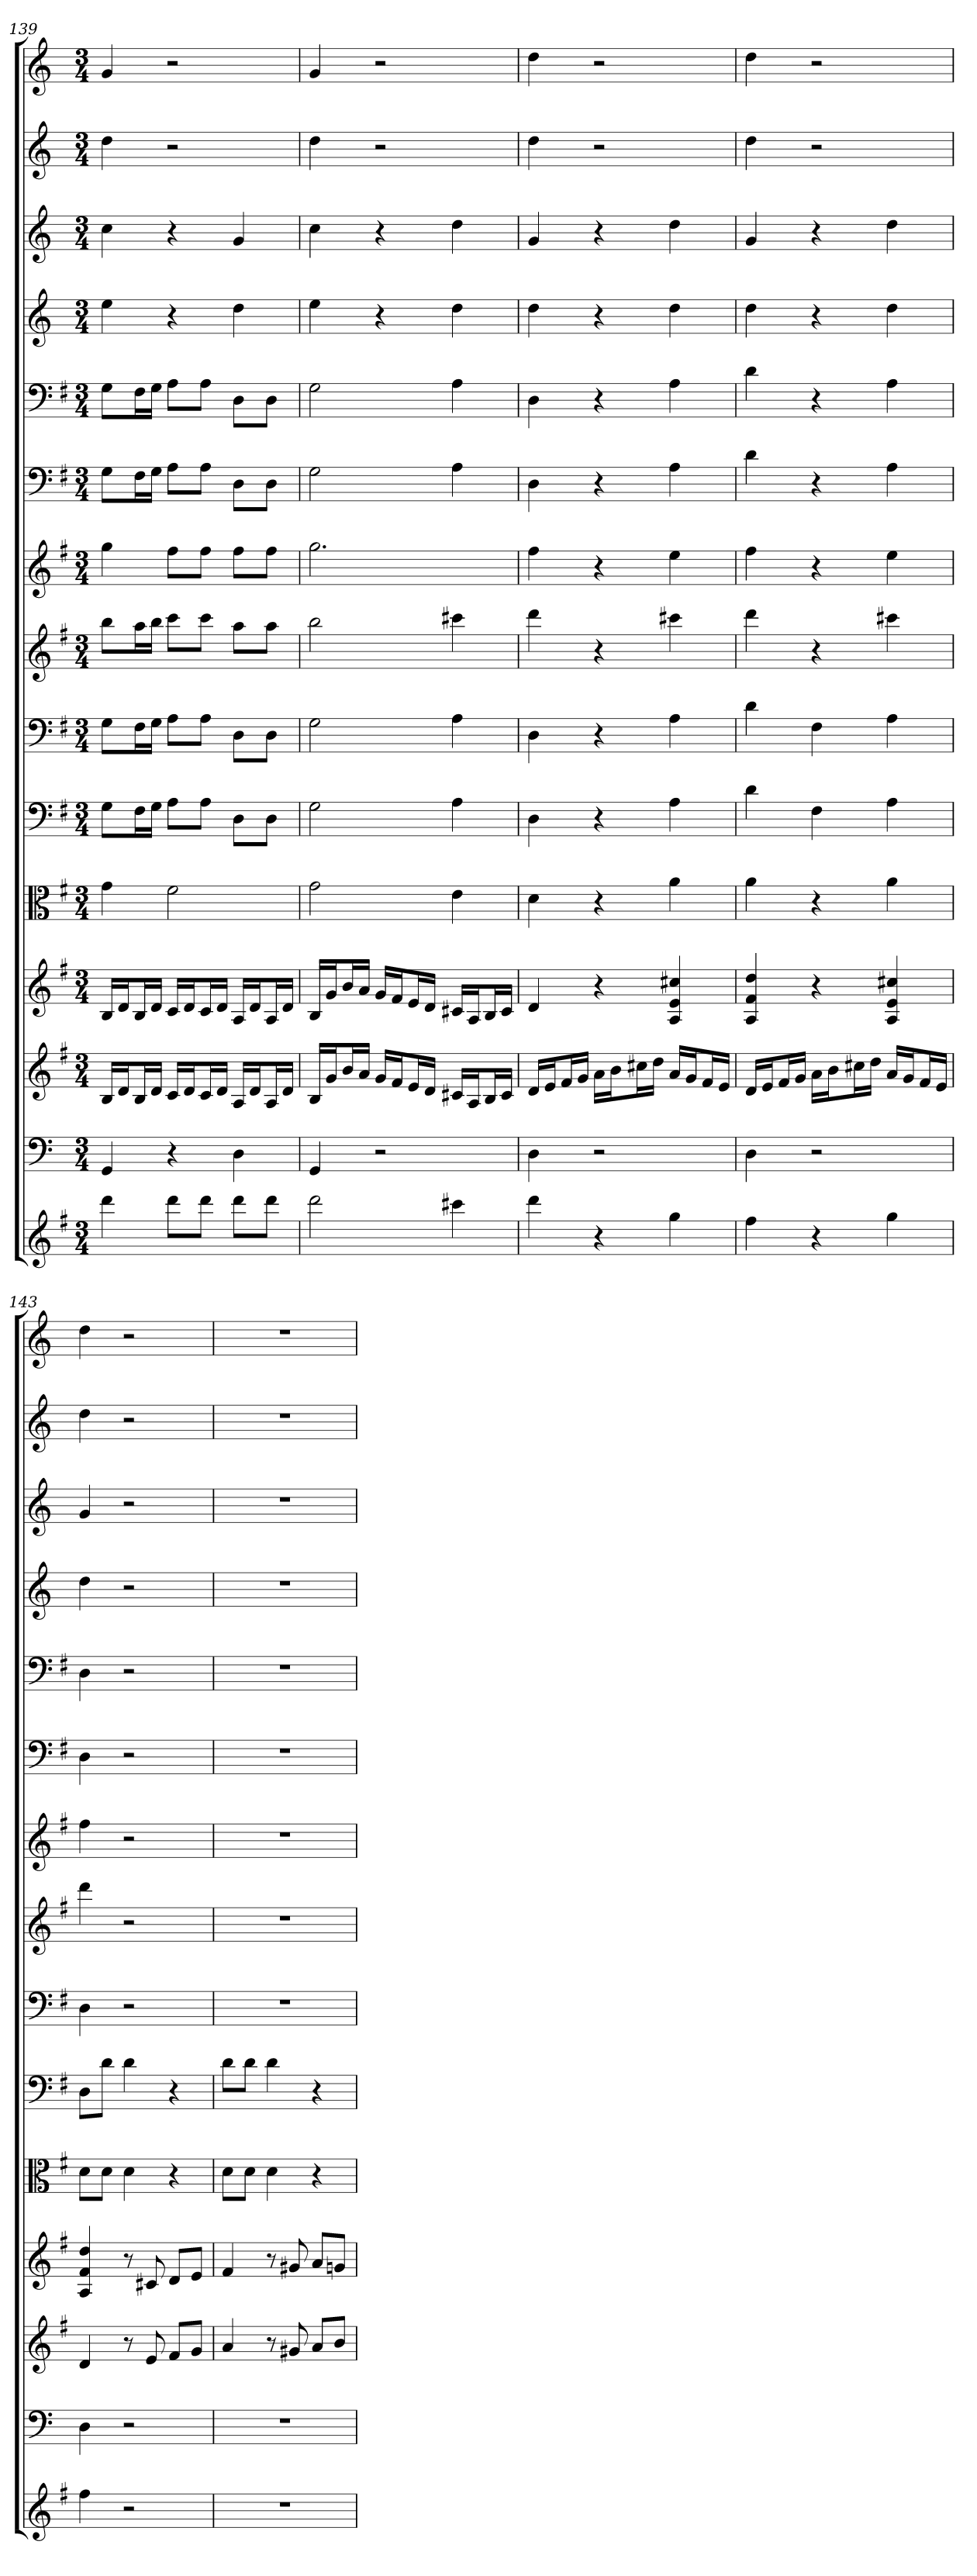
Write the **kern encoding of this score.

**kern	**kern	**kern	**kern	**kern	**kern	**kern	**kern	**kern	**kern	**kern	**kern	**kern	**kern	**kern
*part15	*part14	*part13	*part12	*part11	*part10	*part9	*part8	*part7	*part6	*part5	*part4	*part3	*part2	*part1
*staff15	*staff14	*staff13	*staff12	*staff11	*staff10	*staff9	*staff8	*staff7	*staff6	*staff5	*staff4	*staff3	*staff2	*staff1
*	*clefF4	*	*	*clefC3	*clefF4	*clefF4	*	*	*clefF4	*clefF4	*	*	*	*
*k[f#]	*k[]	*k[f#]	*k[f#]	*k[f#]	*k[f#]	*k[f#]	*k[f#]	*k[f#]	*k[f#]	*k[f#]	*k[]	*k[]	*k[]	*k[]
*M3/4	*M3/4	*M3/4	*M3/4	*M3/4	*M3/4	*M3/4	*M3/4	*M3/4	*M3/4	*M3/4	*M3/4	*M3/4	*M3/4	*M3/4
=139	=139	=139	=139	=139	=139	=139	=139	=139	=139	=139	=139	=139	=139	=139
4ddd	4GG	16BLL	16BLL	4g	8G\L	8G\L	8bbL	4gg	8G\L	8G\L	4ee	4cc	4dd	4g
.	.	16dJ	16dJ	.	.	.	.	.	.	.	.	.	.	.
.	.	16BL	16BL	.	16F#\L	16F#\L	16aaL	.	16F#\L	16F#\L	.	.	.	.
.	.	16dJJ	16dJJ	.	16G\JJ	16G\JJ	16bbJJ	.	16G\JJ	16G\JJ	.	.	.	.
8dddL	4r	16cLL	16cLL	2f#	8A\L	8A\L	8cccL	8ff#L	8A\L	8A\L	4r	4r	2r	2r
.	.	16dJ	16dJ	.	.	.	.	.	.	.	.	.	.	.
8dddJ	.	16cL	16cL	.	8A\J	8A\J	8cccJ	8ff#J	8A\J	8A\J	.	.	.	.
.	.	16dJJ	16dJJ	.	.	.	.	.	.	.	.	.	.	.
8dddL	4D	16ALL	16ALL	.	8D\L	8D\L	8aaL	8ff#L	8D\L	8D\L	4dd	4g	.	.
.	.	16dJ	16dJ	.	.	.	.	.	.	.	.	.	.	.
8dddJ	.	16AL	16AL	.	8D\J	8D\J	8aaJ	8ff#J	8D\J	8D\J	.	.	.	.
.	.	16dJJ	16dJJ	.	.	.	.	.	.	.	.	.	.	.
=140	=140	=140	=140	=140	=140	=140	=140	=140	=140	=140	=140	=140	=140	=140
2ddd	4GG	16BLL	16BLL	2g	2G	2G	2bb	2.gg	2G	2G	4ee	4cc	4dd	4g
.	.	16gJ	16gJ	.	.	.	.	.	.	.	.	.	.	.
.	.	16bL	16bL	.	.	.	.	.	.	.	.	.	.	.
.	.	16aJJ	16aJJ	.	.	.	.	.	.	.	.	.	.	.
.	2r	16gLL	16gLL	.	.	.	.	.	.	.	4r	4r	2r	2r
.	.	16f#J	16f#J	.	.	.	.	.	.	.	.	.	.	.
.	.	16eL	16eL	.	.	.	.	.	.	.	.	.	.	.
.	.	16dJJ	16dJJ	.	.	.	.	.	.	.	.	.	.	.
4ccc#X	.	16c#XLL	16c#XLL	4e	4A	4A	4ccc#X	.	4A	4A	4dd	4dd	.	.
.	.	16AJ	16AJ	.	.	.	.	.	.	.	.	.	.	.
.	.	16BL	16BL	.	.	.	.	.	.	.	.	.	.	.
.	.	16c#JJ	16c#JJ	.	.	.	.	.	.	.	.	.	.	.
=141	=141	=141	=141	=141	=141	=141	=141	=141	=141	=141	=141	=141	=141	=141
4ddd	4D	16dLL	4d	4d	4D	4D	4ddd	4ff#	4D	4D	4dd	4g	4dd	4dd
.	.	16eJ	.	.	.	.	.	.	.	.	.	.	.	.
.	.	16f#L	.	.	.	.	.	.	.	.	.	.	.	.
.	.	16gJJ	.	.	.	.	.	.	.	.	.	.	.	.
4r	2r	16aLL	4r	4r	4r	4r	4r	4r	4r	4r	4r	4r	2r	2r
.	.	16bJ	.	.	.	.	.	.	.	.	.	.	.	.
.	.	16cc#XL	.	.	.	.	.	.	.	.	.	.	.	.
.	.	16ddJJ	.	.	.	.	.	.	.	.	.	.	.	.
4gg	.	16aLL	4A 4e 4cc#X	4a	4A	4A	4ccc#X	4ee	4A	4A	4dd	4dd	.	.
.	.	16gJ	.	.	.	.	.	.	.	.	.	.	.	.
.	.	16f#L	.	.	.	.	.	.	.	.	.	.	.	.
.	.	16eJJ	.	.	.	.	.	.	.	.	.	.	.	.
=142	=142	=142	=142	=142	=142	=142	=142	=142	=142	=142	=142	=142	=142	=142
4ff#	4D	16dLL	4A 4f# 4dd	4a	4d	4d	4ddd	4ff#	4d	4d	4dd	4g	4dd	4dd
.	.	16eJ	.	.	.	.	.	.	.	.	.	.	.	.
.	.	16f#L	.	.	.	.	.	.	.	.	.	.	.	.
.	.	16gJJ	.	.	.	.	.	.	.	.	.	.	.	.
4r	2r	16aLL	4r	4r	4F#	4F#	4r	4r	4r	4r	4r	4r	2r	2r
.	.	16bJ	.	.	.	.	.	.	.	.	.	.	.	.
.	.	16cc#XL	.	.	.	.	.	.	.	.	.	.	.	.
.	.	16ddJJ	.	.	.	.	.	.	.	.	.	.	.	.
4gg	.	16aLL	4A 4e 4cc#X	4a	4A	4A	4ccc#X	4ee	4A	4A	4dd	4dd	.	.
.	.	16gJ	.	.	.	.	.	.	.	.	.	.	.	.
.	.	16f#L	.	.	.	.	.	.	.	.	.	.	.	.
.	.	16eJJ	.	.	.	.	.	.	.	.	.	.	.	.
=143	=143	=143	=143	=143	=143	=143	=143	=143	=143	=143	=143	=143	=143	=143
4ff#	4D	4d	4A 4f# 4dd	8d\L	8D\L	4D	4ddd	4ff#	4D	4D	4dd	4g	4dd	4dd
.	.	.	.	8d\J	8d\J	.	.	.	.	.	.	.	.	.
2r	2r	8r	8r	4d	4d	2r	2r	2r	2r	2r	2r	2r	2r	2r
.	.	8e	8c#X	.	.	.	.	.	.	.	.	.	.	.
.	.	8f#L	8dL	4r	4r	.	.	.	.	.	.	.	.	.
.	.	8gJ	8eJ	.	.	.	.	.	.	.	.	.	.	.
=144	=144	=144	=144	=144	=144	=144	=144	=144	=144	=144	=144	=144	=144	=144
2.r	2.r	4a	4f#	8d\L	8d\L	2.r	2.r	2.r	2.r	2.r	2.r	2.r	2.r	2.r
.	.	.	.	8d\J	8d\J	.	.	.	.	.	.	.	.	.
.	.	8r	8r	4d	4d	.	.	.	.	.	.	.	.	.
.	.	8g#X	8g#X	.	.	.	.	.	.	.	.	.	.	.
.	.	8aL	8aL	4r	4r	.	.	.	.	.	.	.	.	.
.	.	8bJ	8gnJ	.	.	.	.	.	.	.	.	.	.	.
=	=	=	=	=	=	=	=	=	=	=	=	=	=	=
*-	*-	*-	*-	*-	*-	*-	*-	*-	*-	*-	*-	*-	*-	*-
